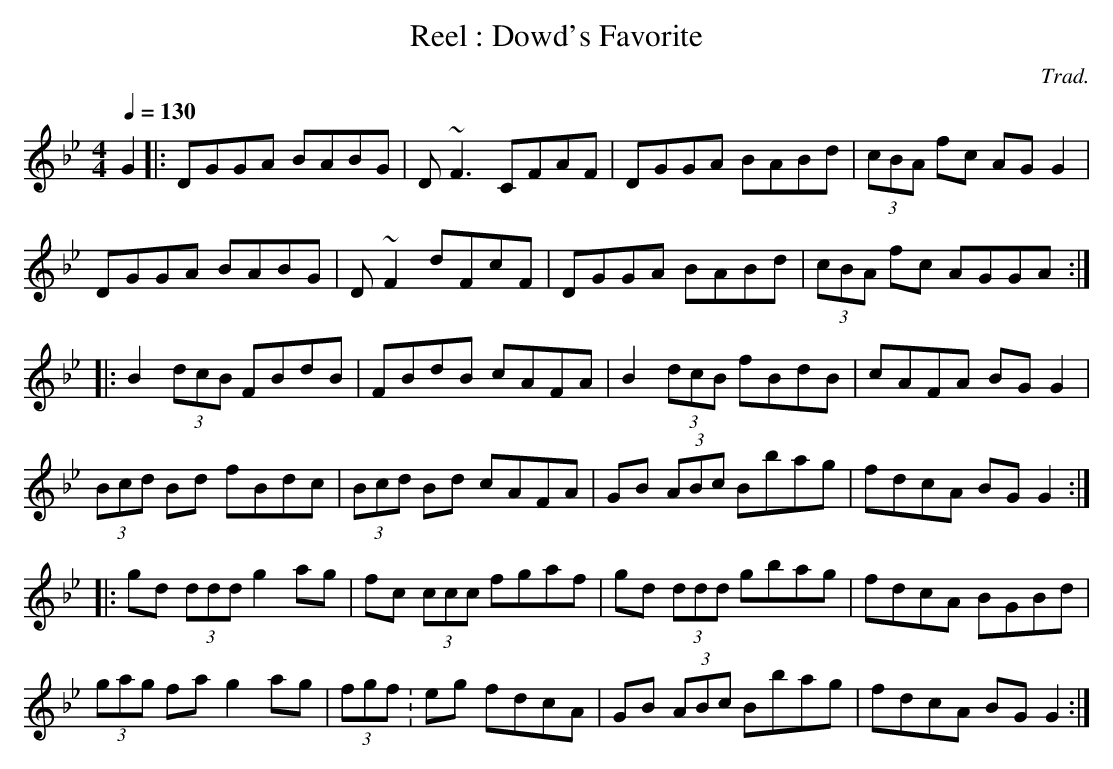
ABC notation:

X:1
T:Reel : Dowd's Favorite
C:Trad.
M:4/4
L:1/8
Q:1/4=130
K:Gm
G2|:DGGA BABG|D ~F3 CFAF|DGGA BABd|(3cBA fc AG G2|!
DGGA BABG|D ~F2 dFcF|DGGA BABd|(3cBA fc AGGA:|!
|:B2 (3dcB FBdB|FBdB cAFA|B2 (3dcB fBdB|cAFA BG G2|!
(3Bcd Bd fBdc|(3Bcd Bd cAFA|GB (3ABc Bbag|fdcA BG G2:|!
|:gd (3ddd g2 ag|fc (3ccc fgaf|gd (3ddd gbag|fdcA BGBd|!
(3gag fa g2 ag|(3fgf :eg fdcA|GB (3ABc Bbag|fdcA BG G2:|!
